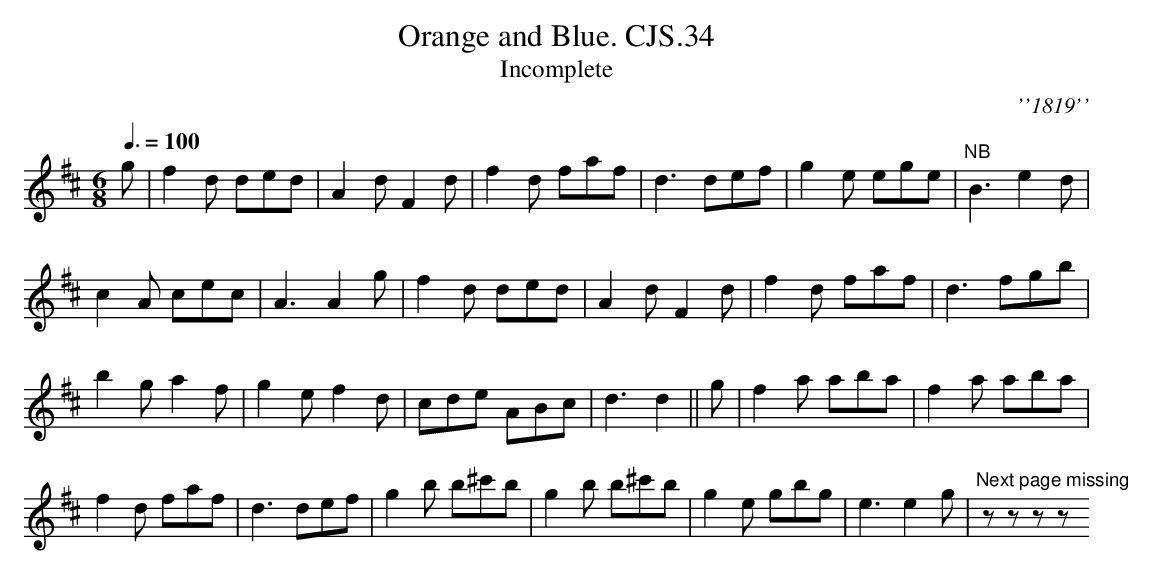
X:1
T:Orange and Blue. CJS.34
T:Incomplete
O:''1819''
M:6/8
L:1/8
Q:3/8=100
K:D
g|f2d ded|A2d F2d|f2d faf|d3 def|g2e ege|"NB"B3 e2d|
c2A cec|A3 A2g|f2d ded|A2d F2d|f2d faf|d3 fgb|
b2g a2f|g2e f2d|cde ABc|d3 d2||g|f2a aba|f2a aba|
f2d faf|d3 def|g2b b^c'b|g2b b^c'b|g2e gbg|e3 e2g|"Next page missing"zzzz
